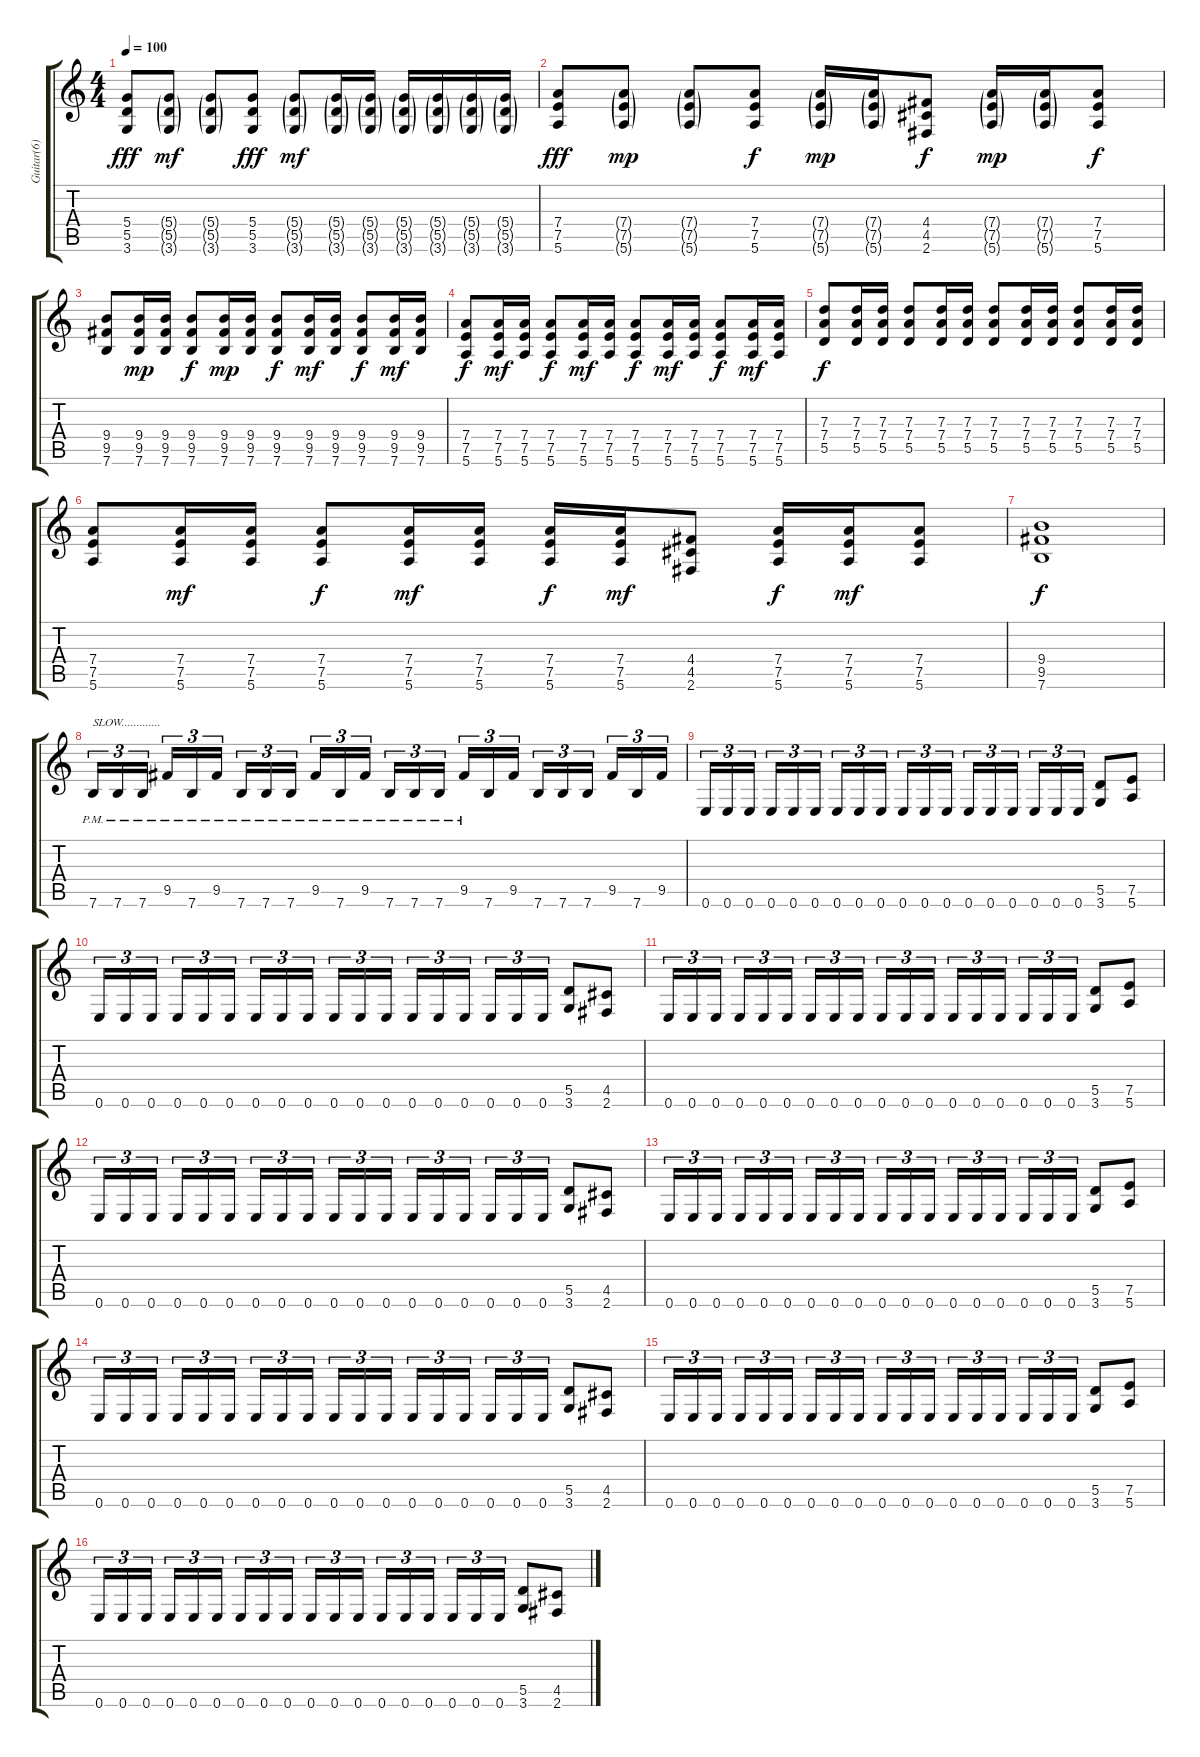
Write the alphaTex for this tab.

\track ("Guitar(6)" "Guitar(6)") {instrument overdrivenguitar}
\staff {score tabs}
\tuning (E4 B3 G3 D3 A2 E2) {hide}
\ts (4 4)
\tempo 100
\clef g2
\ks c
(5.4 5.5 3.6).8{dy fff} (5.4{g} 5.5{g} 3.6{g}).8{dy mf} (5.4{g} 5.5{g} 3.6{g}).8 (5.4 5.5 3.6).8{dy fff} (5.4{g} 5.5{g} 3.6{g}).8{dy mf} (5.4{g} 5.5{g} 3.6{g}).16 (5.4{g} 5.5{g} 3.6{g}).16 (5.4{g} 5.5{g} 3.6{g}).16 (5.4{g} 5.5{g} 3.6{g}).16 (5.4{g} 5.5{g} 3.6{g}).16 (5.4{g} 5.5{g} 3.6{g}).16 |
(7.4 7.5 5.6).8{dy fff} (7.4{g} 7.5{g} 5.6{g}).8{dy mp} (7.4{g} 7.5{g} 5.6{g}).8 (7.4 7.5 5.6).8{dy f} (7.4{g} 7.5{g} 5.6{g}).16{dy mp} (7.4{g} 7.5{g} 5.6{g}).16 (4.4 4.5 2.6).8{dy f} (7.4{g} 7.5{g} 5.6{g}).16{dy mp} (7.4{g} 7.5{g} 5.6{g}).16 (7.4 7.5 5.6).8{dy f} |
(9.4 9.5 7.6).8 (9.4 9.5 7.6).16{dy mp} (9.4 9.5 7.6).16 (9.4 9.5 7.6).8{dy f} (9.4 9.5 7.6).16{dy mp} (9.4 9.5 7.6).16 (9.4 9.5 7.6).8{dy f} (9.4 9.5 7.6).16{dy mf} (9.4 9.5 7.6).16 (9.4 9.5 7.6).8{dy f} (9.4 9.5 7.6).16{dy mf} (9.4 9.5 7.6).16 |
(7.4 7.5 5.6).8{dy f} (7.4 7.5 5.6).16{dy mf} (7.4 7.5 5.6).16 (7.4 7.5 5.6).8{dy f} (7.4 7.5 5.6).16{dy mf} (7.4 7.5 5.6).16 (7.4 7.5 5.6).8{dy f} (7.4 7.5 5.6).16{dy mf} (7.4 7.5 5.6).16 (7.4 7.5 5.6).8{dy f} (7.4 7.5 5.6).16{dy mf} (7.4 7.5 5.6).16 |
(7.3 7.4 5.5).8{dy f} (7.3 7.4 5.5).16 (7.3 7.4 5.5).16 (7.3 7.4 5.5).8 (7.3 7.4 5.5).16 (7.3 7.4 5.5).16 (7.3 7.4 5.5).8 (7.3 7.4 5.5).16 (7.3 7.4 5.5).16 (7.3 7.4 5.5).8 (7.3 7.4 5.5).16 (7.3 7.4 5.5).16 |
(7.4 7.5 5.6).8 (7.4 7.5 5.6).16{dy mf} (7.4 7.5 5.6).16 (7.4 7.5 5.6).8{dy f} (7.4 7.5 5.6).16{dy mf} (7.4 7.5 5.6).16 (7.4 7.5 5.6).16{dy f} (7.4 7.5 5.6).16{dy mf} (4.4 4.5 2.6).8 (7.4 7.5 5.6).16{dy f} (7.4 7.5 5.6).16{dy mf} (7.4 7.5 5.6).8 |
(9.4 9.5 7.6).1{dy f} |
7.6{pm}.16{tu (3 2) txt "SLOW............."} 7.6{pm}.16{tu (3 2)} 7.6{pm}.16{tu (3 2)} 9.5{pm}.16{tu (3 2)} 7.6{pm}.16{tu (3 2)} 9.5{pm}.16{tu (3 2)} 7.6{pm}.16{tu (3 2)} 7.6{pm}.16{tu (3 2)} 7.6{pm}.16{tu (3 2)} 9.5{pm}.16{tu (3 2)} 7.6{pm}.16{tu (3 2)} 9.5{pm}.16{tu (3 2)} 7.6{pm}.16{tu (3 2)} 7.6{pm}.16{tu (3 2)} 7.6{pm}.16{tu (3 2)} 9.5{pm}.16{tu (3 2)} 7.6.16{tu (3 2)} 9.5.16{tu (3 2)} 7.6.16{tu (3 2)} 7.6.16{tu (3 2)} 7.6.16{tu (3 2)} 9.5.16{tu (3 2)} 7.6.16{tu (3 2)} 9.5.16{tu (3 2)} |
0.6.16{tu (3 2)} 0.6.16{tu (3 2)} 0.6.16{tu (3 2)} 0.6.16{tu (3 2)} 0.6.16{tu (3 2)} 0.6.16{tu (3 2)} 0.6.16{tu (3 2)} 0.6.16{tu (3 2)} 0.6.16{tu (3 2)} 0.6.16{tu (3 2)} 0.6.16{tu (3 2)} 0.6.16{tu (3 2)} 0.6.16{tu (3 2)} 0.6.16{tu (3 2)} 0.6.16{tu (3 2)} 0.6.16{tu (3 2)} 0.6.16{tu (3 2)} 0.6.16{tu (3 2)} (5.5 3.6).8 (7.5 5.6).8 |
0.6.16{tu (3 2)} 0.6.16{tu (3 2)} 0.6.16{tu (3 2)} 0.6.16{tu (3 2)} 0.6.16{tu (3 2)} 0.6.16{tu (3 2)} 0.6.16{tu (3 2)} 0.6.16{tu (3 2)} 0.6.16{tu (3 2)} 0.6.16{tu (3 2)} 0.6.16{tu (3 2)} 0.6.16{tu (3 2)} 0.6.16{tu (3 2)} 0.6.16{tu (3 2)} 0.6.16{tu (3 2)} 0.6.16{tu (3 2)} 0.6.16{tu (3 2)} 0.6.16{tu (3 2)} (5.5 3.6).8 (4.5 2.6).8 |
0.6.16{tu (3 2)} 0.6.16{tu (3 2)} 0.6.16{tu (3 2)} 0.6.16{tu (3 2)} 0.6.16{tu (3 2)} 0.6.16{tu (3 2)} 0.6.16{tu (3 2)} 0.6.16{tu (3 2)} 0.6.16{tu (3 2)} 0.6.16{tu (3 2)} 0.6.16{tu (3 2)} 0.6.16{tu (3 2)} 0.6.16{tu (3 2)} 0.6.16{tu (3 2)} 0.6.16{tu (3 2)} 0.6.16{tu (3 2)} 0.6.16{tu (3 2)} 0.6.16{tu (3 2)} (5.5 3.6).8 (7.5 5.6).8 |
0.6.16{tu (3 2)} 0.6.16{tu (3 2)} 0.6.16{tu (3 2)} 0.6.16{tu (3 2)} 0.6.16{tu (3 2)} 0.6.16{tu (3 2)} 0.6.16{tu (3 2)} 0.6.16{tu (3 2)} 0.6.16{tu (3 2)} 0.6.16{tu (3 2)} 0.6.16{tu (3 2)} 0.6.16{tu (3 2)} 0.6.16{tu (3 2)} 0.6.16{tu (3 2)} 0.6.16{tu (3 2)} 0.6.16{tu (3 2)} 0.6.16{tu (3 2)} 0.6.16{tu (3 2)} (5.5 3.6).8 (4.5 2.6).8 |
0.6.16{tu (3 2)} 0.6.16{tu (3 2)} 0.6.16{tu (3 2)} 0.6.16{tu (3 2)} 0.6.16{tu (3 2)} 0.6.16{tu (3 2)} 0.6.16{tu (3 2)} 0.6.16{tu (3 2)} 0.6.16{tu (3 2)} 0.6.16{tu (3 2)} 0.6.16{tu (3 2)} 0.6.16{tu (3 2)} 0.6.16{tu (3 2)} 0.6.16{tu (3 2)} 0.6.16{tu (3 2)} 0.6.16{tu (3 2)} 0.6.16{tu (3 2)} 0.6.16{tu (3 2)} (5.5 3.6).8 (7.5 5.6).8 |
0.6.16{tu (3 2)} 0.6.16{tu (3 2)} 0.6.16{tu (3 2)} 0.6.16{tu (3 2)} 0.6.16{tu (3 2)} 0.6.16{tu (3 2)} 0.6.16{tu (3 2)} 0.6.16{tu (3 2)} 0.6.16{tu (3 2)} 0.6.16{tu (3 2)} 0.6.16{tu (3 2)} 0.6.16{tu (3 2)} 0.6.16{tu (3 2)} 0.6.16{tu (3 2)} 0.6.16{tu (3 2)} 0.6.16{tu (3 2)} 0.6.16{tu (3 2)} 0.6.16{tu (3 2)} (5.5 3.6).8 (4.5 2.6).8 |
0.6.16{tu (3 2)} 0.6.16{tu (3 2)} 0.6.16{tu (3 2)} 0.6.16{tu (3 2)} 0.6.16{tu (3 2)} 0.6.16{tu (3 2)} 0.6.16{tu (3 2)} 0.6.16{tu (3 2)} 0.6.16{tu (3 2)} 0.6.16{tu (3 2)} 0.6.16{tu (3 2)} 0.6.16{tu (3 2)} 0.6.16{tu (3 2)} 0.6.16{tu (3 2)} 0.6.16{tu (3 2)} 0.6.16{tu (3 2)} 0.6.16{tu (3 2)} 0.6.16{tu (3 2)} (5.5 3.6).8 (7.5 5.6).8 |
0.6.16{tu (3 2)} 0.6.16{tu (3 2)} 0.6.16{tu (3 2)} 0.6.16{tu (3 2)} 0.6.16{tu (3 2)} 0.6.16{tu (3 2)} 0.6.16{tu (3 2)} 0.6.16{tu (3 2)} 0.6.16{tu (3 2)} 0.6.16{tu (3 2)} 0.6.16{tu (3 2)} 0.6.16{tu (3 2)} 0.6.16{tu (3 2)} 0.6.16{tu (3 2)} 0.6.16{tu (3 2)} 0.6.16{tu (3 2)} 0.6.16{tu (3 2)} 0.6.16{tu (3 2)} (5.5 3.6).8 (4.5 2.6).8
